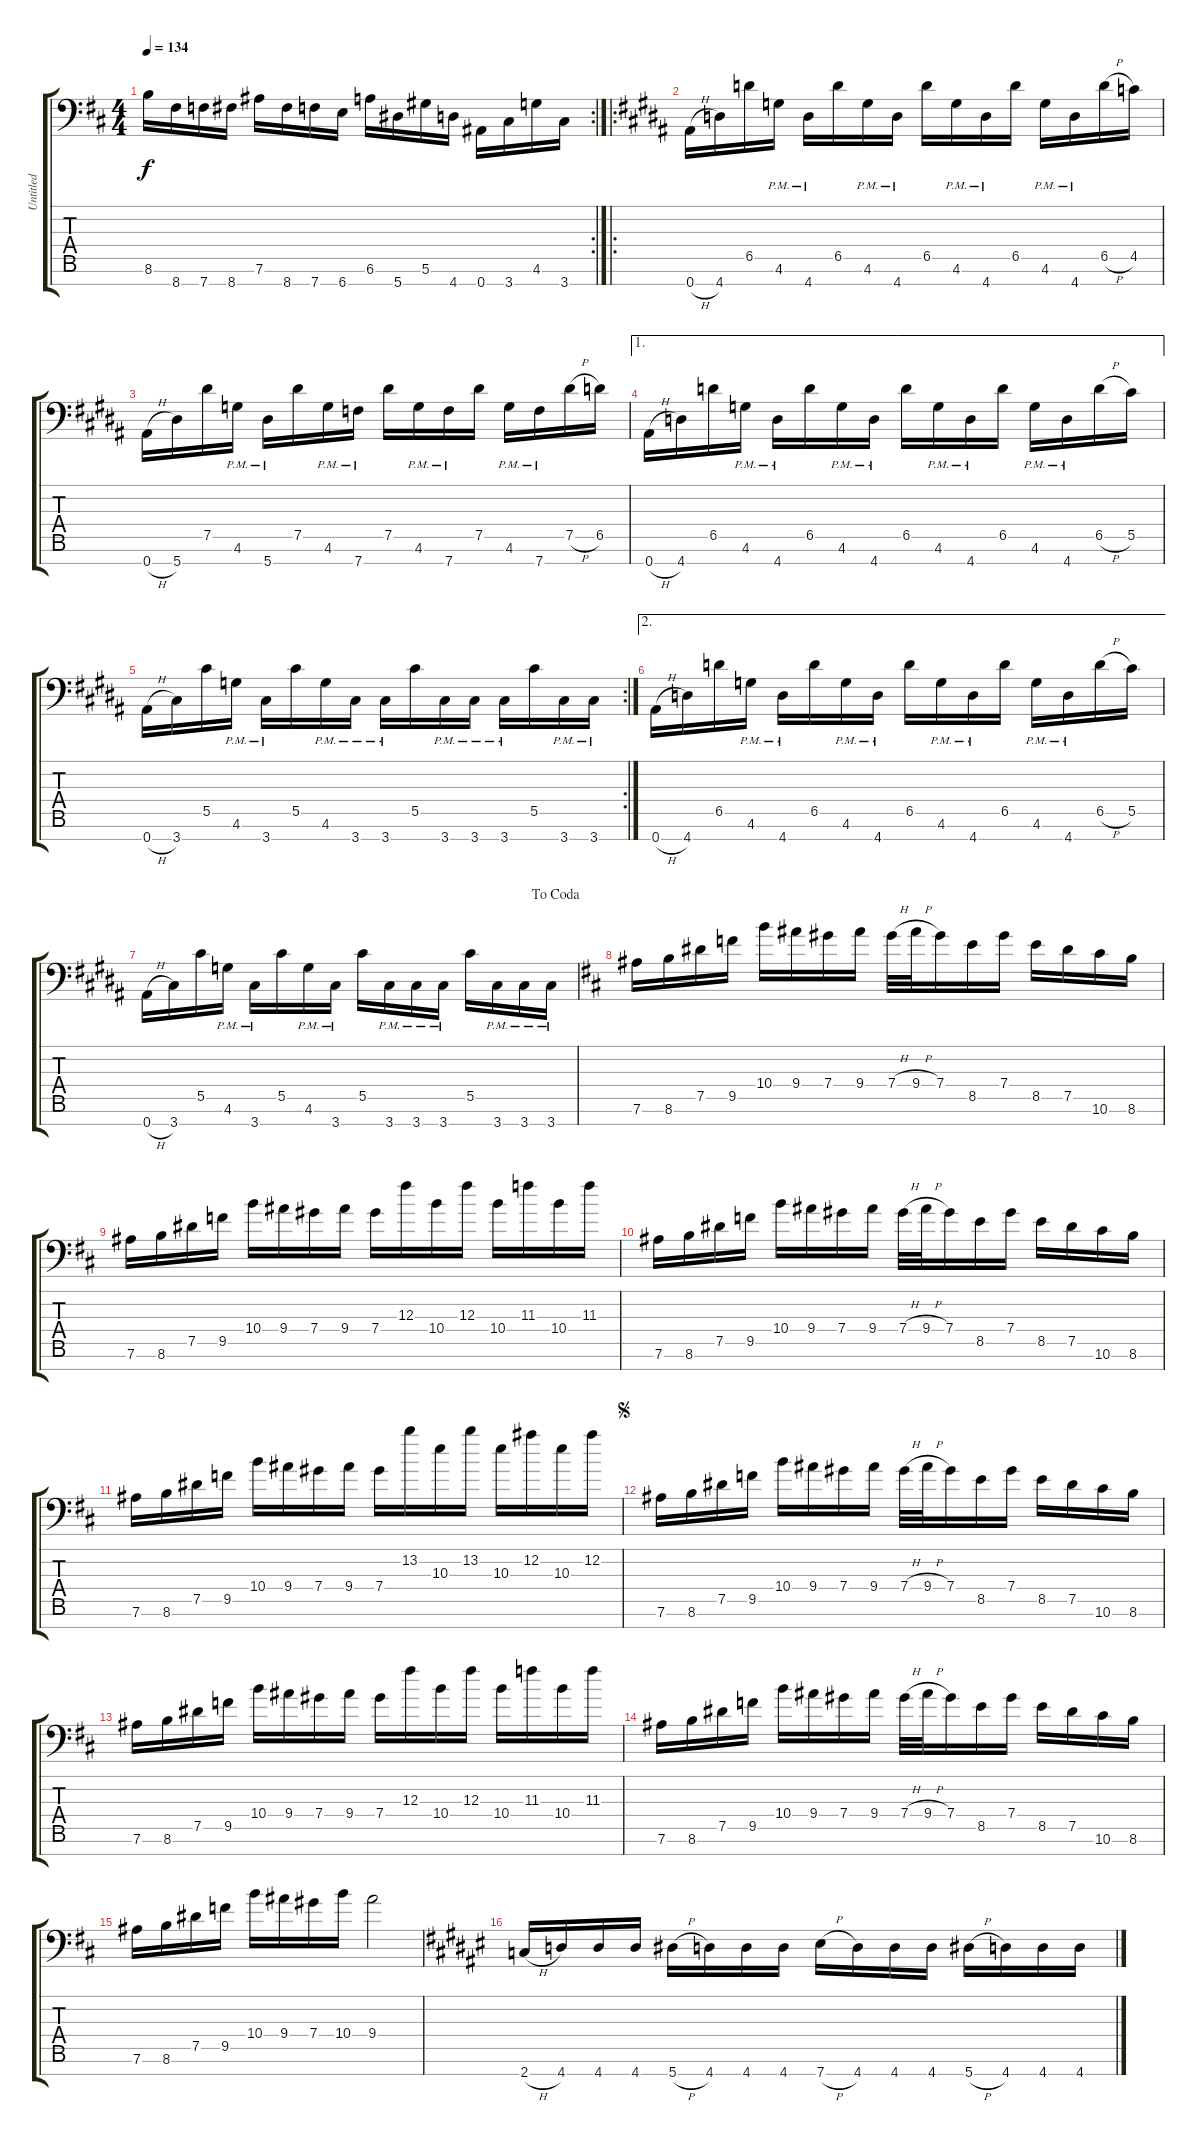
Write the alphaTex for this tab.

\track ("Untitled" "Untitled") {instrument distortionguitar}
\staff {score tabs}
\tuning (Eb4 Bb3 Gb3 Db3 Ab2 Eb2 Bb1) {hide}
\rc 2
\ts (4 4)
\tempo 134
\clef f4
\ks d
8.6.16{dy f} 8.7.16 7.7.16 8.7.16 7.6.16 8.7.16 7.7.16 6.7.16 6.6.16 5.7.16 5.6.16 4.7.16 0.7.16 3.7.16 4.6.16 3.7.16 |
\ro
\ks b
0.7{h}.16 4.7.16 6.5.16 4.6{pm}.16 4.7{pm}.16 6.5.16 4.6{pm}.16 4.7{pm}.16 6.5.16 4.6{pm}.16 4.7{pm}.16 6.5.16 4.6{pm}.16 4.7{pm}.16 6.5{h}.16 4.5.16 |
0.7{h}.16 5.7.16 7.5.16 4.6{pm}.16 5.7{pm}.16 7.5.16 4.6{pm}.16 7.7{pm}.16 7.5.16 4.6{pm}.16 7.7{pm}.16 7.5.16 4.6{pm}.16 7.7{pm}.16 7.5{h}.16 6.5.16 |
\ae 1
0.7{h}.16 4.7.16 6.5.16 4.6{pm}.16 4.7{pm}.16 6.5.16 4.6{pm}.16 4.7{pm}.16 6.5.16 4.6{pm}.16 4.7{pm}.16 6.5.16 4.6{pm}.16 4.7{pm}.16 6.5{h}.16 5.5.16 |
\rc 2
0.7{h}.16 3.7.16 5.5.16 4.6{pm}.16 3.7{pm}.16 5.5.16 4.6{pm}.16 3.7{pm}.16 3.7{pm}.16 5.5.16 3.7{pm}.16 3.7{pm}.16 3.7{pm}.16 5.5.16 3.7{pm}.16 3.7{pm}.16 |
\ae 2
0.7{h}.16 4.7.16 6.5.16 4.6{pm}.16 4.7{pm}.16 6.5.16 4.6{pm}.16 4.7{pm}.16 6.5.16 4.6{pm}.16 4.7{pm}.16 6.5.16 4.6{pm}.16 4.7{pm}.16 6.5{h}.16 5.5.16 |
\jump dacoda
0.7{h}.16 3.7.16 5.5.16 4.6{pm}.16 3.7{pm}.16 5.5.16 4.6{pm}.16 3.7{pm}.16 5.5.16 3.7{pm}.16 3.7{pm}.16 3.7{pm}.16 5.5.16 3.7{pm}.16 3.7{pm}.16 3.7{pm}.16 |
\ks d
7.6.16 8.6.16 7.5.16 9.5.16 10.4.16 9.4.16 7.4.16 9.4.16 7.4{h}.32 9.4{h}.32 7.4.16 8.5.16 7.4.16 8.5.16 7.5.16 10.6.16 8.6.16 |
7.6.16 8.6.16 7.5.16 9.5.16 10.4.16 9.4.16 7.4.16 9.4.16 7.4.16 12.3.16 10.4.16 12.3.16 10.4.16 11.3.16 10.4.16 11.3.16 |
7.6.16 8.6.16 7.5.16 9.5.16 10.4.16 9.4.16 7.4.16 9.4.16 7.4{h}.32 9.4{h}.32 7.4.16 8.5.16 7.4.16 8.5.16 7.5.16 10.6.16 8.6.16 |
7.6.16 8.6.16 7.5.16 9.5.16 10.4.16 9.4.16 7.4.16 9.4.16 7.4.16 13.2.16 10.3.16 13.2.16 10.3.16 12.2.16 10.3.16 12.2.16 |
\jump segno
7.6.16 8.6.16 7.5.16 9.5.16 10.4.16 9.4.16 7.4.16 9.4.16 7.4{h}.32 9.4{h}.32 7.4.16 8.5.16 7.4.16 8.5.16 7.5.16 10.6.16 8.6.16 |
7.6.16 8.6.16 7.5.16 9.5.16 10.4.16 9.4.16 7.4.16 9.4.16 7.4.16 12.3.16 10.4.16 12.3.16 10.4.16 11.3.16 10.4.16 11.3.16 |
7.6.16 8.6.16 7.5.16 9.5.16 10.4.16 9.4.16 7.4.16 9.4.16 7.4{h}.32 9.4{h}.32 7.4.16 8.5.16 7.4.16 8.5.16 7.5.16 10.6.16 8.6.16 |
7.6.16 8.6.16 7.5.16 9.5.16 10.4.16 9.4.16 7.4.16 10.4.16 9.4.2 |
\ks f#
2.7{h}.16 4.7.16 4.7.16 4.7.16 5.7{h}.16 4.7.16 4.7.16 4.7.16 7.7{h}.16 4.7.16 4.7.16 4.7.16 5.7{h}.16 4.7.16 4.7.16 4.7.16
